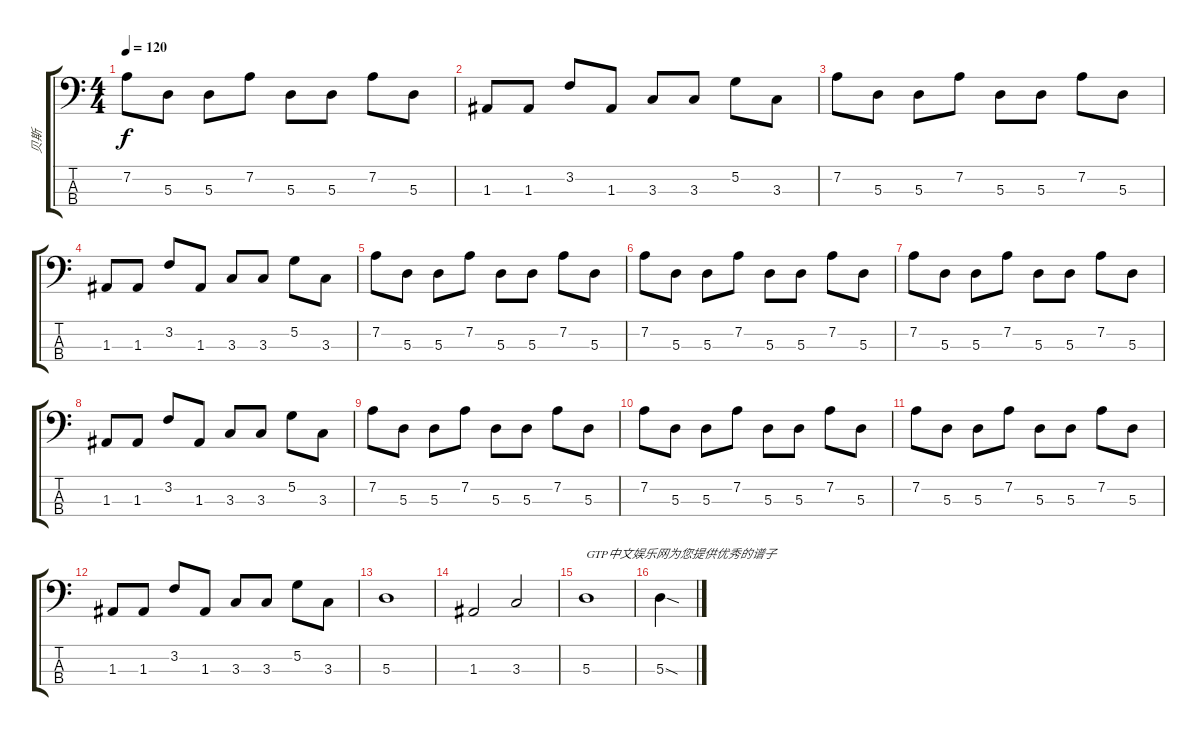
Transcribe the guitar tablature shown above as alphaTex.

\track ("贝斯" "贝斯") {instrument electricbassfinger}
\staff {score tabs}
\tuning (G2 D2 A1 E1) {hide}
\ts (4 4)
\tempo 120
\clef f4
\ks c
7.2.8{dy f} 5.3.8 5.3.8 7.2.8 5.3.8 5.3.8 7.2.8 5.3.8 |
1.3.8 1.3.8 3.2.8 1.3.8 3.3.8 3.3.8 5.2.8 3.3.8 |
7.2.8 5.3.8 5.3.8 7.2.8 5.3.8 5.3.8 7.2.8 5.3.8 |
1.3.8 1.3.8 3.2.8 1.3.8 3.3.8 3.3.8 5.2.8 3.3.8 |
7.2.8 5.3.8 5.3.8 7.2.8 5.3.8 5.3.8 7.2.8 5.3.8 |
7.2.8 5.3.8 5.3.8 7.2.8 5.3.8 5.3.8 7.2.8 5.3.8 |
7.2.8 5.3.8 5.3.8 7.2.8 5.3.8 5.3.8 7.2.8 5.3.8 |
1.3.8 1.3.8 3.2.8 1.3.8 3.3.8 3.3.8 5.2.8 3.3.8 |
7.2.8 5.3.8 5.3.8 7.2.8 5.3.8 5.3.8 7.2.8 5.3.8 |
7.2.8 5.3.8 5.3.8 7.2.8 5.3.8 5.3.8 7.2.8 5.3.8 |
7.2.8 5.3.8 5.3.8 7.2.8 5.3.8 5.3.8 7.2.8 5.3.8 |
1.3.8 1.3.8 3.2.8 1.3.8 3.3.8 3.3.8 5.2.8 3.3.8 |
5.3.1 |
1.3.2 3.3.2 |
5.3.1{txt "GTP中文娱乐网为您提供优秀的谱子"} |
5.3{sod}.4
